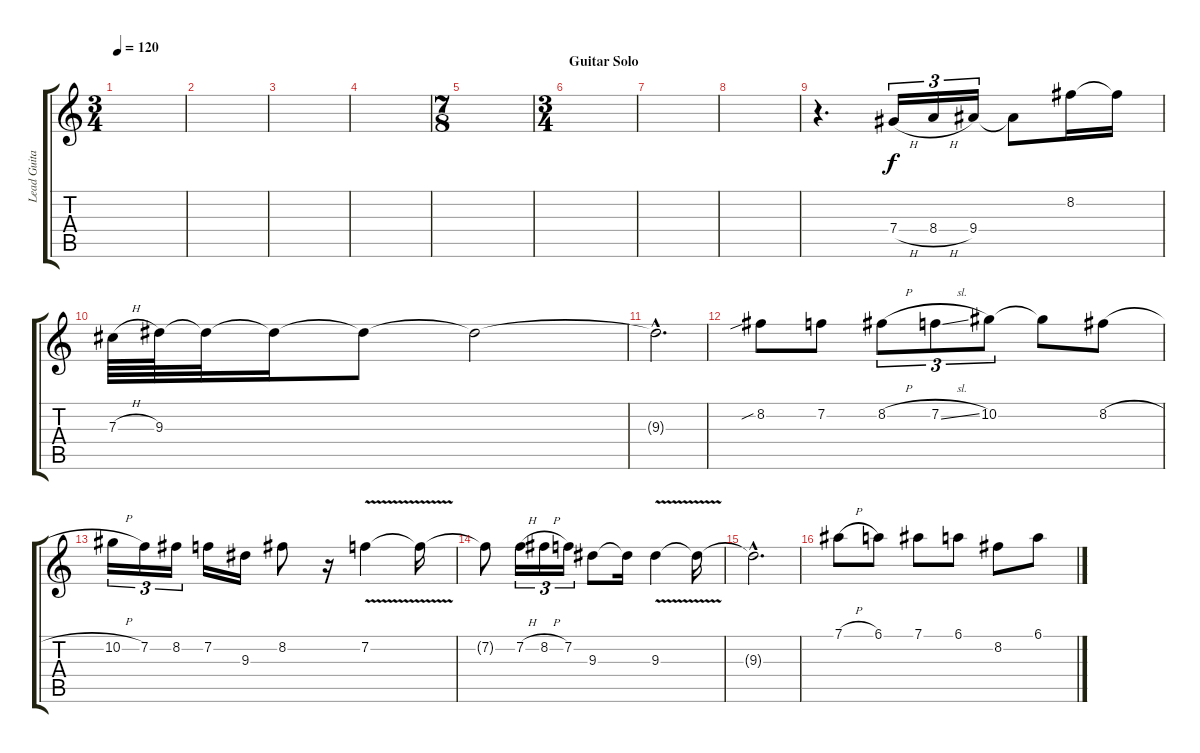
\track ("Lead Guitar [Slash]" "Lead Guita") {instrument overdrivenguitar}
\staff {score tabs}
\tuning (Eb4 Bb3 Gb3 Db3 Ab2 Eb2) {hide}
\ts (3 4)
\tempo 120
\clef g2
\ks c
|
|
|
|
\ts (7 8)
|
\ts (3 4)
\section ("" "Guitar Solo")
|
|
|
r.4{d} 7.4{h}.16{tu (3 2)} 8.4{h}.16{tu (3 2)} 9.4.16{tu (3 2)} 9.4{t}.8 8.2.16 8.2{t}.16 |
7.3{h}.64 9.3.64 9.3{t}.32 9.3{t}.16 9.3{t}.8 9.3{t}.2 |
9.3{hac t}.2{d} |
8.2{sib}.8 7.2.8 8.2{h}.8{tu (3 2)} 7.2{sl}.8{tu (3 2)} 10.2.8{tu (3 2)} 10.2{t}.8 8.2{h}.8 |
10.2{h}.16{tu (3 2)} 7.2.16{tu (3 2)} 8.2.16{tu (3 2)} 7.2.16 9.3.16 8.2.8 r.16 7.2{v}.4 7.2{t}.16 |
7.2{t}.8 7.2{h}.16{tu (3 2)} 8.2{h}.16{tu (3 2)} 7.2.16{tu (3 2)} 9.3.8 9.3{t}.16 9.3{v}.4 9.3{t}.16 |
9.3{hac t}.2{d} |
7.1{h}.8 6.1.8 7.1.8 6.1.8 8.2.8 6.1.8
